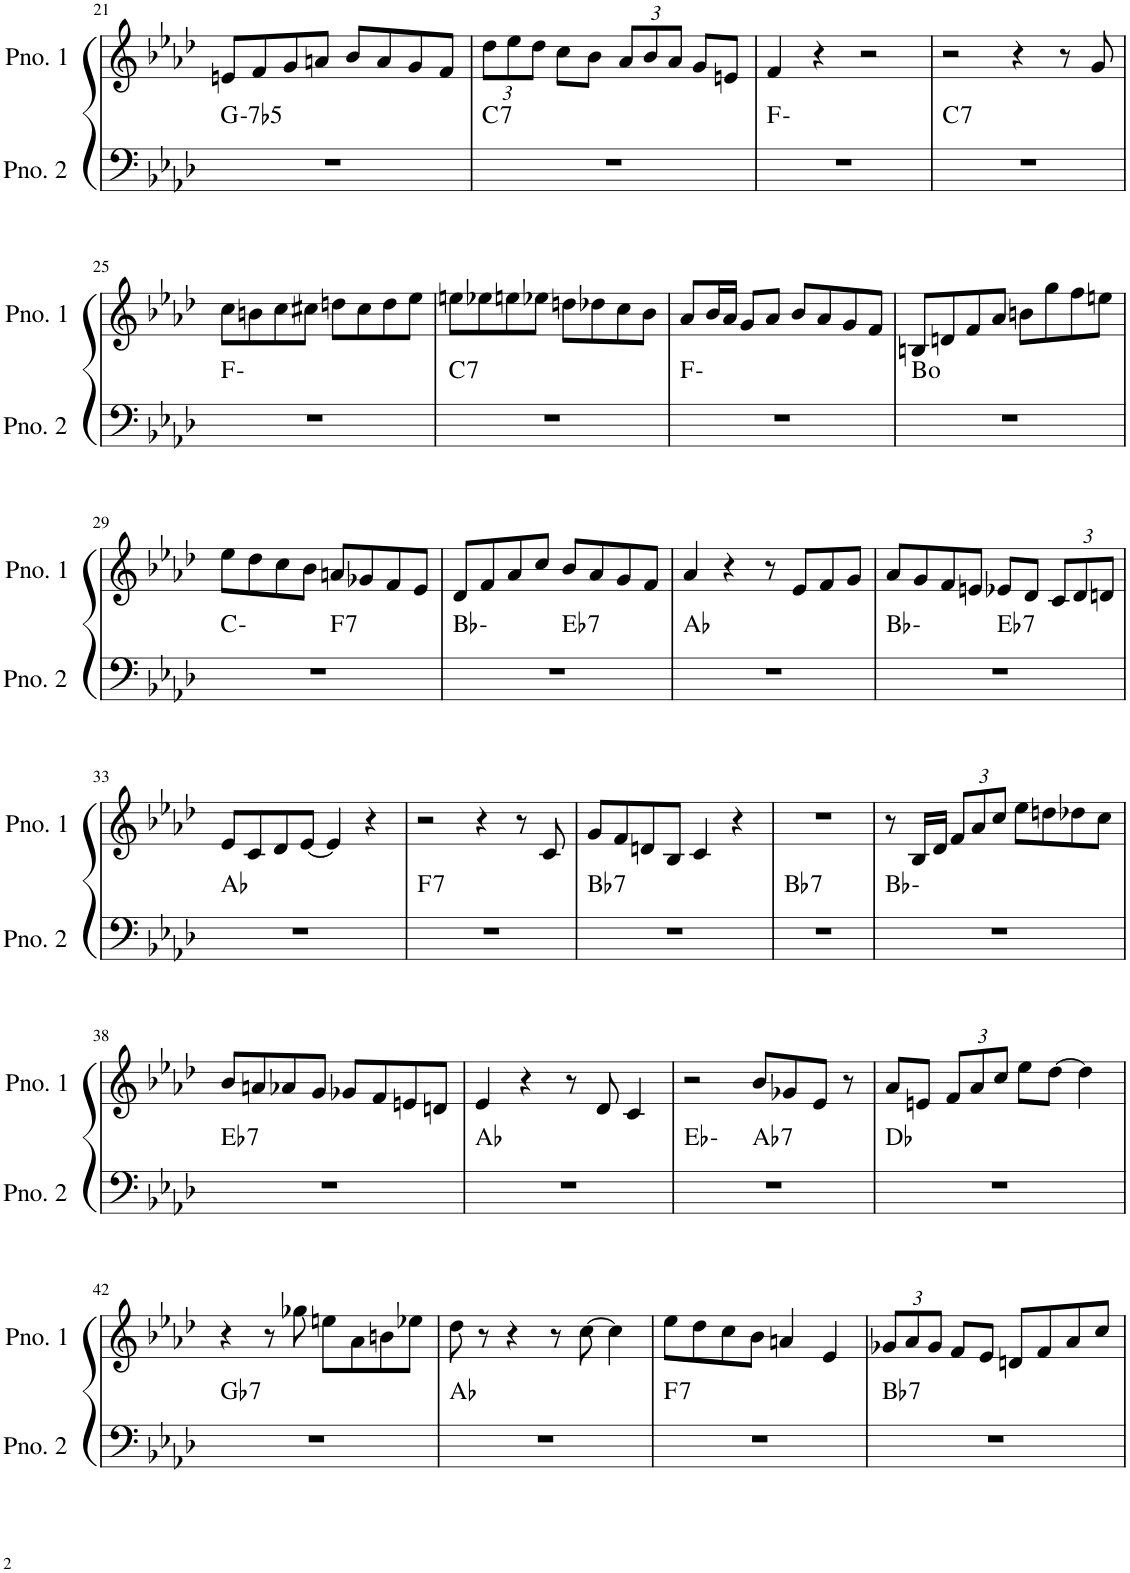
**kern	**harte	**kern
*part2	*part2	*part1
*staff2	*	*staff1
*I"ピアノ 2	*	*I"ピアノ 1
!!LO:PB:g=z
*clefF4	*	*clefG2
*k[b-e-a-d-]	*	*k[b-e-a-d-]
*M4/4	*	*M4/4
=21	=21	=21
!	!LO:H:kt=-7b5	!
1r	G:hdim7	8en/L
.	.	8f/
.	.	8g/
.	.	8an/J
.	.	8b-/L
.	.	8a/
.	.	8g/
.	.	8f/J
=22	=22	=22
*	*	*Xbrackettup
!	!LO:H:kt=7	!
1r	C:7	12dd-\L
.	.	12ee-\
.	.	12dd-\J
.	.	8cc\L
.	.	8b-\J
.	.	12a-/L
.	.	12b-/
.	.	12a-/J
.	.	8g/L
.	.	8en/J
=23	=23	=23
1r	F:min	4f/
.	.	4r
.	.	2r
=24	=24	=24
!	!LO:H:kt=7	!
1r	C:7	2r
.	.	4r
.	.	8r
.	.	8g/
!!LO:LB:g=z
=25	=25	=25
1r	F:min	8cc\L
.	.	8bn\
.	.	8cc\
.	.	8cc#X\J
.	.	8ddn\L
.	.	8cc#\
.	.	8dd\
.	.	8ee-\J
=26	=26	=26
!	!LO:H:kt=7	!
1r	C:7	8een\L
.	.	8ee-X\
.	.	8een\
.	.	8ee-X\J
.	.	8ddn\L
.	.	8dd-X\
.	.	8cc\
.	.	8b-\J
=27	=27	=27
1r	F:min	8a-/L
.	.	16b-/L
.	.	16a-/JJ
.	.	8g/L
.	.	8a-/J
.	.	8b-/L
.	.	8a-/
.	.	8g/
.	.	8f/J
=28	=28	=28
1r	B:dim	8Bn/L
.	.	8dn/
.	.	8f/
.	.	8a-/J
.	.	8bn\L
.	.	8gg\
.	.	8ff\
.	.	8een\J
!!LO:LB:g=z
=29	=29	=29
*^	*	*
1r	2ryy	C:min	8ee-\L
.	.	.	8dd-\
.	.	.	8cc\
.	.	.	8b-\J
!	!	!LO:H:kt=7	!
.	2ryy	F:7	8an/L
.	.	.	8g-X/
.	.	.	8f/
.	.	.	8e-/J
=30	=30	=30	=30
1r	2ryy	Bb:min	8d-/L
.	.	.	8f/
.	.	.	8a-/
.	.	.	8cc/J
!	!	!LO:H:kt=7	!
.	2ryy	Eb:7	8b-/L
.	.	.	8a-/
.	.	.	8g/
.	.	.	8f/J
*v	*v	*	*
=31	=31	=31
1r	Ab:maj	4a-/
.	.	4r
.	.	8r
.	.	8e-/L
.	.	8f/
.	.	8g/J
=32	=32	=32
*^	*	*
1r	2ryy	Bb:min	8a-/L
.	.	.	8g/
.	.	.	8f/
.	.	.	8en/J
!	!	!LO:H:kt=7	!
.	2ryy	Eb:7	8e-X/L
.	.	.	8d-/J
.	.	.	12c/L
.	.	.	12d-/
.	.	.	12dn/J
*v	*v	*	*
!!LO:LB:g=z
=33	=33	=33
1r	Ab:maj	8e-/L
.	.	8c/
.	.	8d-/
.	.	[8e-/J
.	.	4e-/]
.	.	4r
=34	=34	=34
!	!LO:H:kt=7	!
1r	F:7	2r
.	.	4r
.	.	8r
.	.	8c/
=35	=35	=35
!	!LO:H:kt=7	!
1r	Bb:7	8g/L
.	.	8f/
.	.	8dn/
.	.	8B-/J
.	.	4c/
.	.	4r
=36	=36	=36
!	!LO:H:kt=7	!
1r	Bb:7	1r
=37	=37	=37
1r	Bb:min	8r
.	.	16B-/LL
.	.	16d-/JJ
.	.	12f/L
.	.	12a-/
.	.	12cc/J
.	.	8ee-\L
.	.	8ddn\
.	.	8dd-X\
.	.	8cc\J
!!LO:LB:g=z
=38	=38	=38
!	!LO:H:kt=7	!
1r	Eb:7	8b-/L
.	.	8an/
.	.	8a-X/
.	.	8g/J
.	.	8g-X/L
.	.	8f/
.	.	8en/
.	.	8dn/J
=39	=39	=39
1r	Ab:maj	4e-/
.	.	4r
.	.	8r
.	.	8d-/
.	.	4c/
=40	=40	=40
*^	*	*
1r	2ryy	Eb:min	2r
!	!	!LO:H:kt=7	!
.	2ryy	Ab:7	8b-/L
.	.	.	8g-X/
.	.	.	8e-/J
.	.	.	8r
*v	*v	*	*
=41	=41	=41
1r	Db:maj	8a-/L
.	.	8en/J
.	.	12f/L
.	.	12a-/
.	.	12cc/J
.	.	8ee-\L
.	.	[8dd-\J
.	.	4dd-\]
!!LO:LB:g=z
=42	=42	=42
!	!LO:H:kt=7	!
1r	Gb:7	4r
.	.	8r
.	.	8gg-X\
.	.	8een\L
.	.	8a-\
.	.	8bn\
.	.	8ee-X\J
=43	=43	=43
1r	Ab:maj	8dd-\
.	.	8r
.	.	4r
.	.	8r
.	.	[8cc\
.	.	4cc\]
=44	=44	=44
!	!LO:H:kt=7	!
1r	F:7	8ee-\L
.	.	8dd-\
.	.	8cc\
.	.	8b-\J
.	.	4an/
.	.	4e-/
=45	=45	=45
!	!LO:H:kt=7	!
1r	Bb:7	12g-X/L
.	.	12a-/
.	.	12g-/J
.	.	8f/L
.	.	8e-/J
.	.	8dn/L
.	.	8f/
.	.	8a-/
.	.	8cc/J
=	=	=
*-	*-	*-
